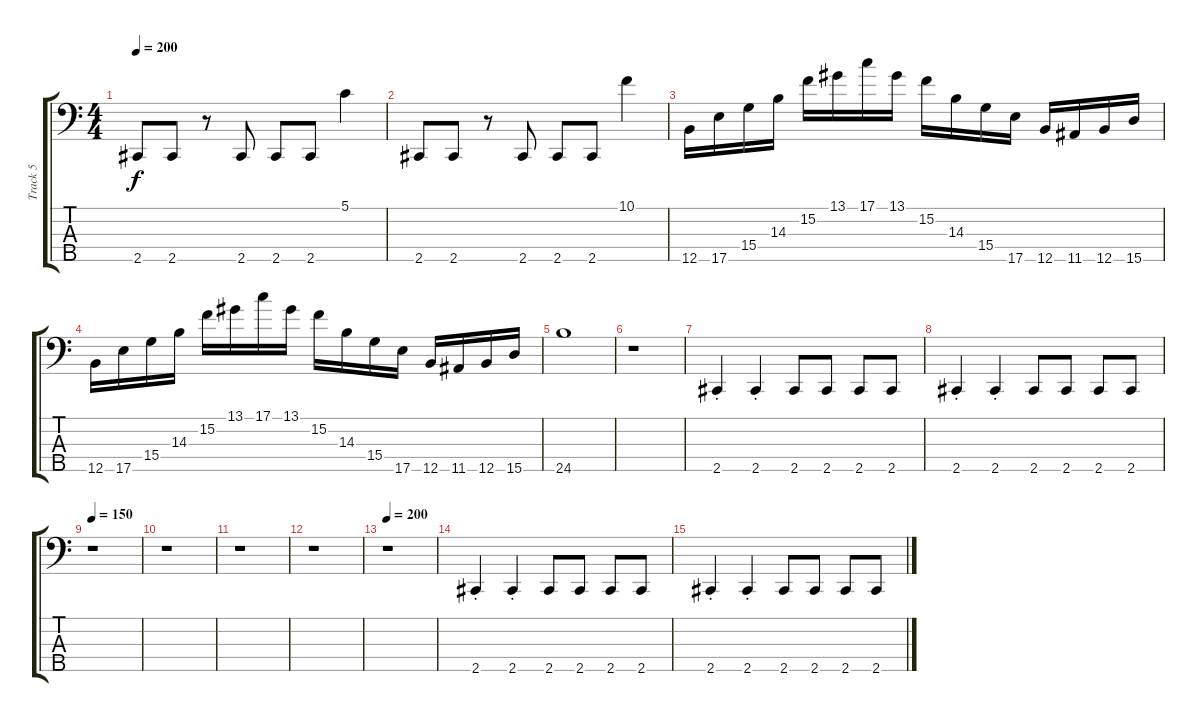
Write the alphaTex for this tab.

\track ("Track 5" "Track 5") {instrument electricbassfinger}
\staff {score tabs}
\tuning (G2 D2 A1 E1 B0) {hide}
\ts (4 4)
\tempo 200
\clef f4
\ks c
2.5.8{dy f} 2.5.8 r.8 2.5.8 2.5.8 2.5.8 5.1.4 |
2.5.8 2.5.8 r.8 2.5.8 2.5.8 2.5.8 10.1.4 |
12.5.16 17.5.16 15.4.16 14.3.16 15.2.16 13.1.16 17.1.16 13.1.16 15.2.16 14.3.16 15.4.16 17.5.16 12.5.16 11.5.16 12.5.16 15.5.16 |
12.5.16 17.5.16 15.4.16 14.3.16 15.2.16 13.1.16 17.1.16 13.1.16 15.2.16 14.3.16 15.4.16 17.5.16 12.5.16 11.5.16 12.5.16 15.5.16 |
24.5.1 |
r.1 |
2.5{st}.4 2.5{st}.4 2.5.8 2.5.8 2.5.8 2.5.8 |
2.5{st}.4 2.5{st}.4 2.5.8 2.5.8 2.5.8 2.5.8 |
\tempo 150
r.1 |
r.1 |
r.1 |
r.1 |
\tempo 200
r.1 |
2.5{st}.4 2.5{st}.4 2.5.8 2.5.8 2.5.8 2.5.8 |
2.5{st}.4 2.5{st}.4 2.5.8 2.5.8 2.5.8 2.5.8
